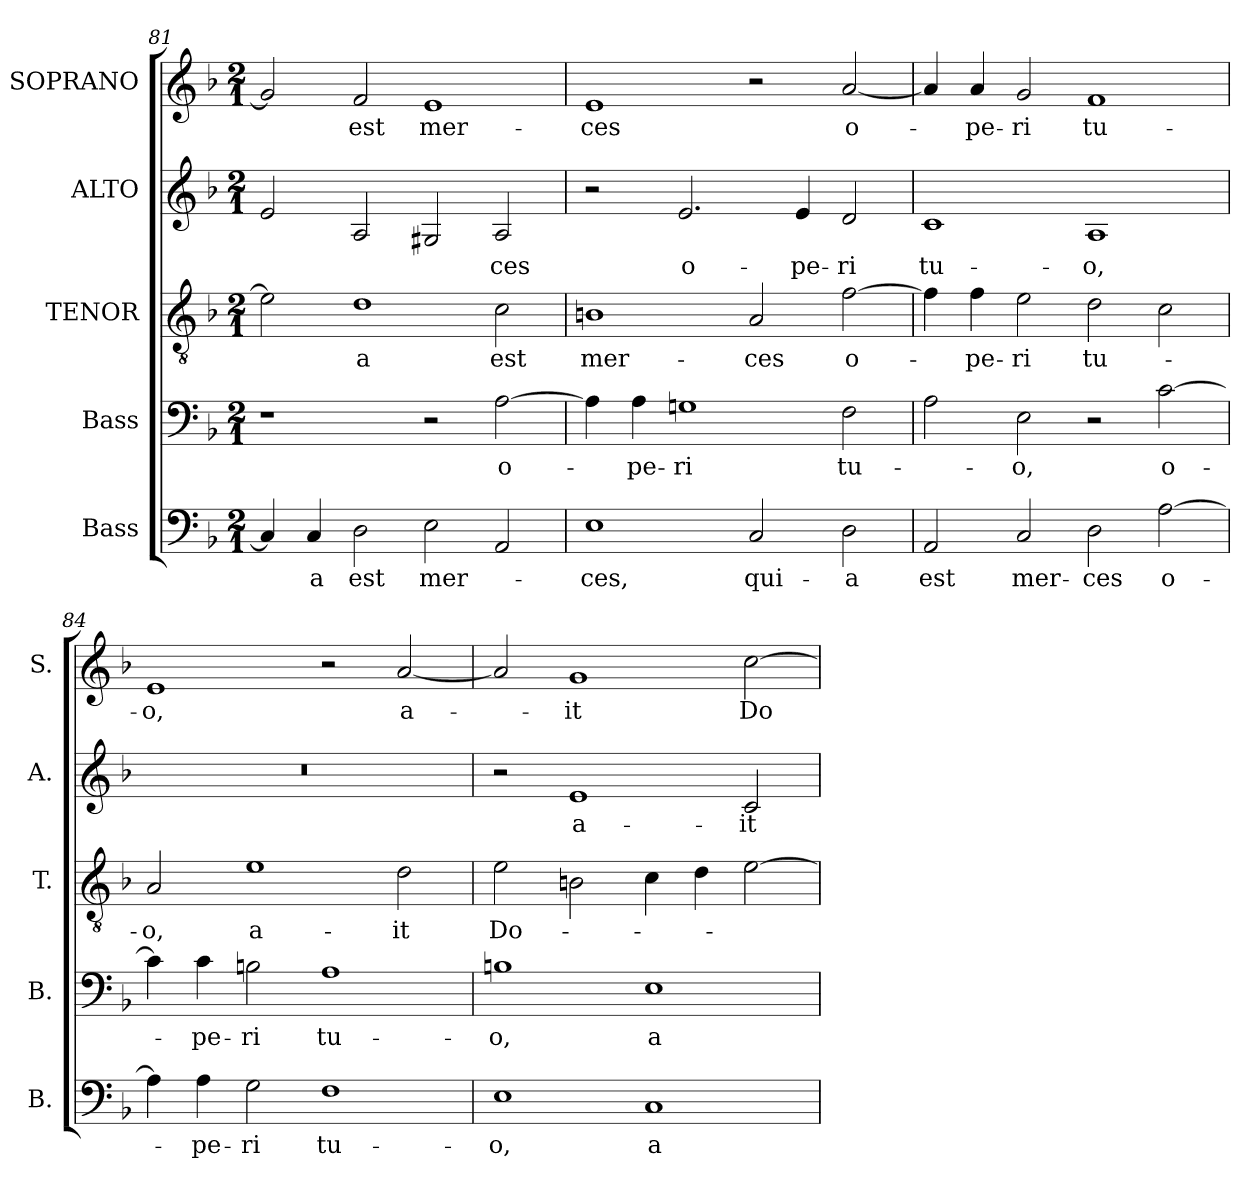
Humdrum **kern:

**kern	**text	**kern	**text	**kern	**text	**kern	**text	**kern	**text
*part5	*part5	*part4	*part4	*part3	*part3	*part2	*part2	*part1	*part1
*staff5	*staff5	*staff4	*staff4	*staff3	*staff3	*staff2	*staff2	*staff1	*staff1
*I"Bass	*	*I"Bass	*	*I"TENOR	*	*I"ALTO	*	*I"SOPRANO	*
*I'B.	*	*I'B.	*	*I'T.	*	*I'A.	*	*I'S.	*
*clefF4	*	*clefF4	*	*clefGv2	*	*clefG2	*	*clefG2	*
*	*	*	*	*ITrd7c12	*	*	*	*	*
*k[b-]	*	*k[b-]	*	*k[b-]	*	*k[b-]	*	*k[b-]	*
*F:	*	*F:	*	*F:	*	*F:	*	*F:	*
*M2/1	*	*M2/1	*	*M2/1	*	*M2/1	*	*M2/1	*
=81	=81	=81	=81	=81	=81	=81	=81	=81	=81
4Ci/]	.	1r	.	2Ei\]	.	2ei/	.	2gi/]	.
!	!LO:LY:b:color=#000000	!	!	!	!	!	!	!	!
4Ci/	-a	.	.	.	.	.	.	.	.
!	!LO:LY:b:color=#000000	!	!	!	!	!	!	!	!
!	!	!	!	!	!LO:LY:b:color=#000000	!	!	!	!
!	!	!	!	!	!	!	!	!	!LO:LY:b:color=#000000
2Di\	est	.	.	1Di	-a	2Ai/	.	2fi/	est
!	!LO:LY:b:color=#000000	!	!	!	!	!	!	!	!
!	!	!	!	!	!	!	!	!	!LO:LY:b:color=#000000
2Ei\	mer-	2r	.	.	.	2G#Xi/	.	1ei	mer-
!	!	!	!LO:LY:b:color=#000000	!	!	!	!	!	!
!	!	!	!	!	!LO:LY:b:color=#000000	!	!	!	!
!	!	!	!	!	!	!	!LO:LY:b:color=#000000	!	!
2AAi/	.	[2Ai\	o-	2Ci\	est	2Ai/	-ces	.	.
=82	=82	=82	=82	=82	=82	=82	=82	=82	=82
!	!LO:LY:b:color=#000000	!	!	!	!	!	!	!	!
!	!	!	!	!	!LO:LY:b:color=#000000	!	!	!	!
!	!	!	!	!	!	!	!	!	!LO:LY:b:color=#000000
1Ei	-ces,	4Ai\]	.	1BBni	mer-	2r	.	1ei	-ces
!	!	!	!LO:LY:b:color=#000000	!	!	!	!	!	!
.	.	4Ai\	-pe-	.	.	.	.	.	.
!	!	!	!LO:LY:b:color=#000000	!	!	!	!	!	!
!	!	!	!	!	!	!	!LO:LY:b:color=#000000	!	!
.	.	1Gni	-ri	.	.	2.ei/	o-	.	.
!	!LO:LY:b:color=#000000	!	!	!	!	!	!	!	!
!	!	!	!	!	!LO:LY:b:color=#000000	!	!	!	!
2Ci/	qui-	.	.	2AAi/	-ces	.	.	2r	.
!	!	!	!	!	!	!	!LO:LY:b:color=#000000	!	!
.	.	.	.	.	.	4ei/	-pe-	.	.
!	!LO:LY:b:color=#000000	!	!	!	!	!	!	!	!
!	!	!	!LO:LY:b:color=#000000	!	!	!	!	!	!
!	!	!	!	!	!LO:LY:b:color=#000000	!	!	!	!
!	!	!	!	!	!	!	!LO:LY:b:color=#000000	!	!
!	!	!	!	!	!	!	!	!	!LO:LY:b:color=#000000
2Di\	-a	2Fi\	tu-	[2Fi\	o-	2di/	-ri	[2ai/	o-
!!LO:LB:g=z
=83	=83	=83	=83	=83	=83	=83	=83	=83	=83
!	!LO:LY:b:color=#000000	!	!	!	!	!	!	!	!
!	!	!	!	!	!	!	!LO:LY:b:color=#000000	!	!
2AAi/	est	2Ai\	.	4Fi\]	.	1ci	tu-	4ai/]	.
!	!	!	!	!	!LO:LY:b:color=#000000	!	!	!	!
!	!	!	!	!	!	!	!	!	!LO:LY:b:color=#000000
.	.	.	.	4Fi\	-pe-	.	.	4ai/	-pe-
!	!LO:LY:b:color=#000000	!	!	!	!	!	!	!	!
!	!	!	!LO:LY:b:color=#000000	!	!	!	!	!	!
!	!	!	!	!	!LO:LY:b:color=#000000	!	!	!	!
!	!	!	!	!	!	!	!	!	!LO:LY:b:color=#000000
2Ci/	mer-	2Ei\	-o,	2Ei\	-ri	.	.	2gi/	-ri
!	!LO:LY:b:color=#000000	!	!	!	!	!	!	!	!
!	!	!	!	!	!LO:LY:b:color=#000000	!	!	!	!
!	!	!	!	!	!	!	!LO:LY:b:color=#000000	!	!
!	!	!	!	!	!	!	!	!	!LO:LY:b:color=#000000
2Di\	-ces	2r	.	2Di\	tu-	1Ai	-o,	1fi	tu-
!	!LO:LY:b:color=#000000	!	!	!	!	!	!	!	!
!	!	!	!LO:LY:b:color=#000000	!	!	!	!	!	!
[2Ai\	o-	[2ci\	o-	2Ci\	.	.	.	.	.
=84	=84	=84	=84	=84	=84	=84	=84	=84	=84
!	!	!	!	!	!LO:LY:b:color=#000000	!LO:N:vis=1	!	!	!
!	!	!	!	!	!	!	!	!	!LO:LY:b:color=#000000
4Ai\]	.	4ci\]	.	2AAi/	-o,	0r	.	1ei	-o,
!	!LO:LY:b:color=#000000	!	!	!	!	!	!	!	!
!	!	!	!LO:LY:b:color=#000000	!	!	!	!	!	!
4Ai\	-pe-	4ci\	-pe-	.	.	.	.	.	.
!	!LO:LY:b:color=#000000	!	!	!	!	!	!	!	!
!	!	!	!LO:LY:b:color=#000000	!	!	!	!	!	!
!	!	!	!	!	!LO:LY:b:color=#000000	!	!	!	!
2Gi\	-ri	2Bni\	-ri	1Ei	a-	.	.	.	.
!	!LO:LY:b:color=#000000	!	!	!	!	!	!	!	!
!	!	!	!LO:LY:b:color=#000000	!	!	!	!	!	!
1Fi	tu-	1Ai	tu-	.	.	.	.	2r	.
!	!	!	!	!	!LO:LY:b:color=#000000	!	!	!	!
!	!	!	!	!	!	!	!	!	!LO:LY:b:color=#000000
.	.	.	.	2Di\	-it	.	.	[2ai/	a-
=85	=85	=85	=85	=85	=85	=85	=85	=85	=85
!	!LO:LY:b:color=#000000	!	!	!	!	!	!	!	!
!	!	!	!LO:LY:b:color=#000000	!	!	!	!	!	!
!	!	!	!	!	!LO:LY:b:color=#000000	!	!	!	!
1Ei	-o,	1Bni	-o,	2Ei\	Do-	2r	.	2ai/]	.
!	!	!	!	!	!	!	!LO:LY:b:color=#000000	!	!
!	!	!	!	!	!	!	!	!	!LO:LY:b:color=#000000
.	.	.	.	2BBni\	.	1ei	a-	1gi	-it
!	!LO:LY:b:color=#000000	!	!	!	!	!	!	!	!
!	!	!	!LO:LY:b:color=#000000	!	!	!	!	!	!
1Ci	a-	1Ei	a-	4Ci\	.	.	.	.	.
.	.	.	.	4Di\	.	.	.	.	.
!	!	!	!	!	!	!	!LO:LY:b:color=#000000	!	!
!	!	!	!	!	!	!	!	!	!LO:LY:b:color=#000000
.	.	.	.	[2Ei\	.	2ci/	-it	[2cci\	Do-
=	=	=	=	=	=	=	=	=	=
*-	*-	*-	*-	*-	*-	*-	*-	*-	*-
